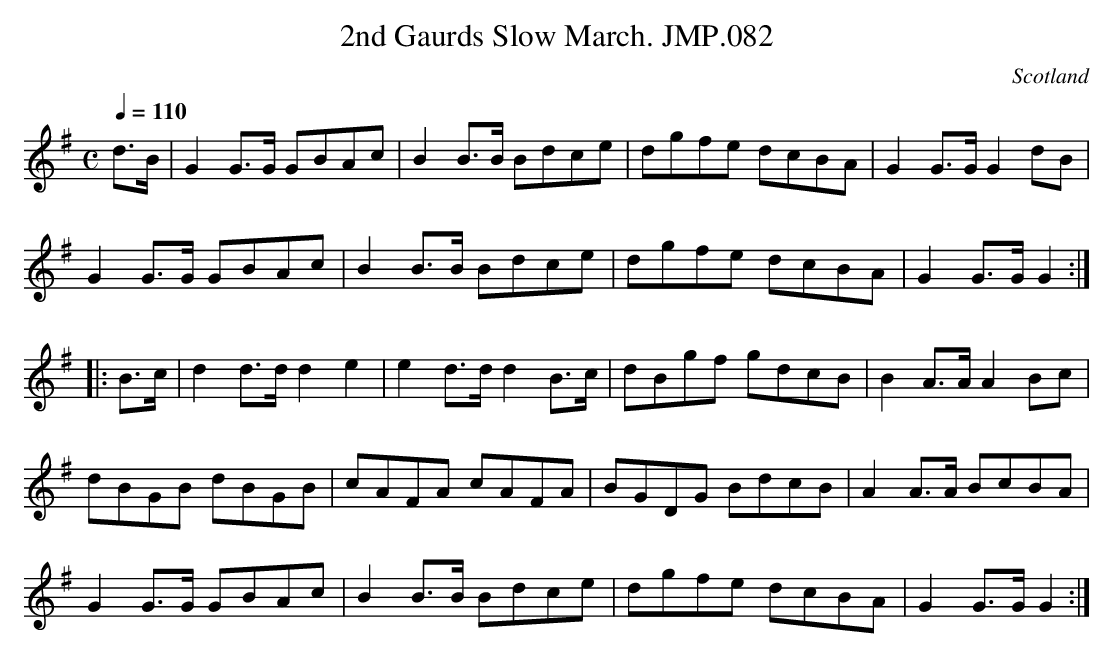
X:1
T:2nd Gaurds Slow March. JMP.082
M:C
L:1/8
Q:1/4=110
O:Scotland
K:G major
d>B | G2 G>G GBAc | B2 B>B Bdce | dgfe dcBA | G2 G>G G2 dB |!
G2 G>G GBAc | B2 B>B Bdce | dgfe dcBA | G2 G>G G2 :|!
|:B>c | d2 d>d d2 e2 | e2 d>d d2 B>c | dBgf gdcB | B2 A>A A2 Bc |!
dBGB dBGB | cAFA cAFA | BGDG BdcB |  A2 A>A BcBA |!
G2 G>G GBAc | B2 B>B Bdce | dgfe dcBA | G2 G>G G2 :|
